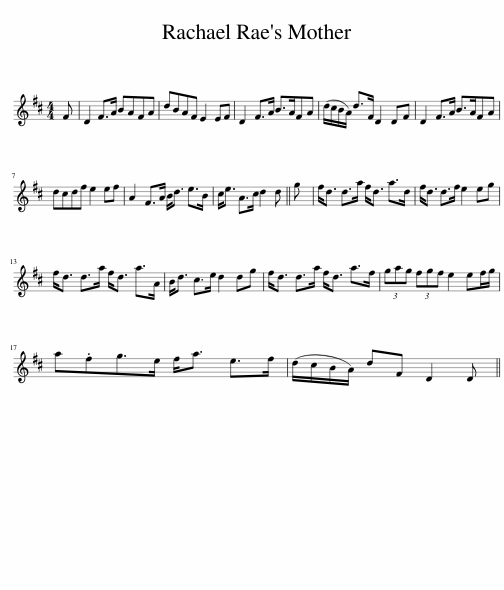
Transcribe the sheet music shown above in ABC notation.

X:1
L:1/8
M:4/4
I:linebreak $
K:D
V:1 treble
V:1
 F | D2 F>A BAFA | dBAF E2 EF | D2 F>A B>AFA | (d/c/B/A/) d>F D2 DF | %5
 D2 F>A B>AFA |$ dcdf e2 ef | A2 F>A B<d e>B | c<e A>c d2 d || g | %10
 f<d d>a f<d a>d | f<d d>f e2 eg |$ f<d d>a f<d a>A | B<d c>e d2 dg | f<d d>a f<d a>f | %15
 (3gag (3fgf e2 ef/g/ |$ a.fg>e f<a e>f | (d/c/B/A/) dF D2 D || %18
